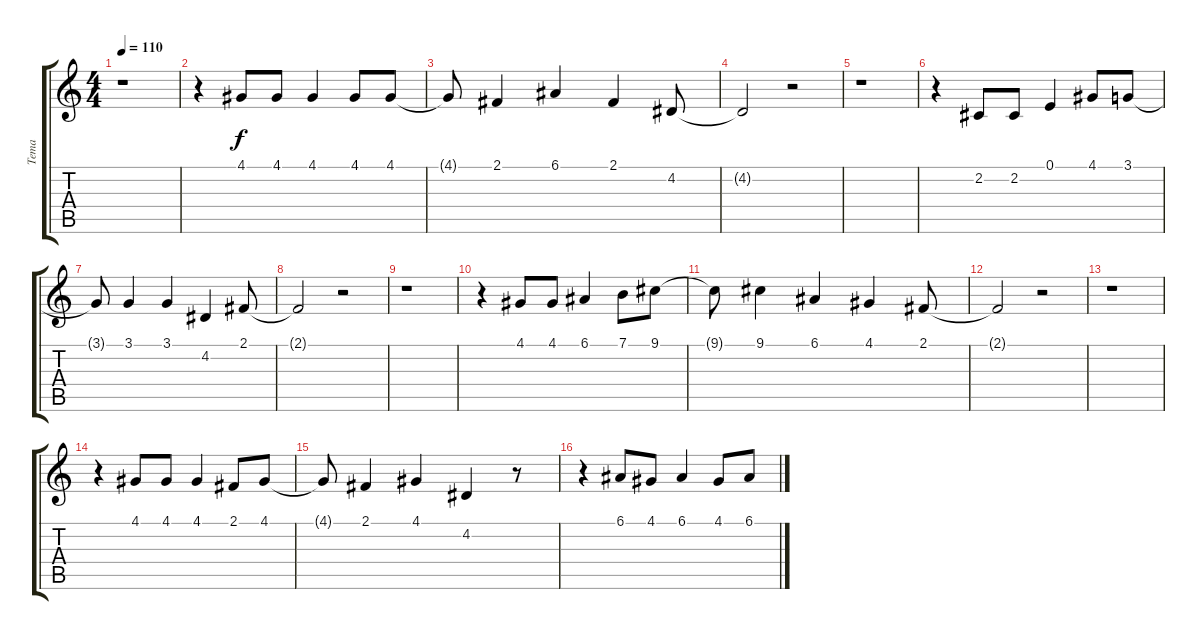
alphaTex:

\track ("Tema" "Tema") {instrument flute}
\staff {score tabs}
\tuning (E4 B3 G3 D3 A2 E2) {hide}
\ts (4 4)
\tempo 110
\clef g2
\ks c
r.1{dy f} |
r.4 4.1.8 4.1.8 4.1.4 4.1.8 4.1.8 |
4.1{t}.8 2.1.4 6.1.4 2.1.4 4.2.8 |
4.2{t}.2 r.2 |
r.1 |
r.4 2.2.8 2.2.8 0.1.4 4.1.8 3.1.8 |
3.1{t}.8 3.1.4 3.1.4 4.2.4 2.1.8 |
2.1{t}.2 r.2 |
r.1 |
r.4 4.1.8 4.1.8 6.1.4 7.1.8 9.1.8 |
9.1{t}.8 9.1.4 6.1.4 4.1.4 2.1.8 |
2.1{t}.2 r.2 |
r.1 |
r.4 4.1.8 4.1.8 4.1.4 2.1.8 4.1.8 |
4.1{t}.8 2.1.4 4.1.4 4.2.4 r.8 |
r.4 6.1.8 4.1.8 6.1.4 4.1.8 6.1.8
